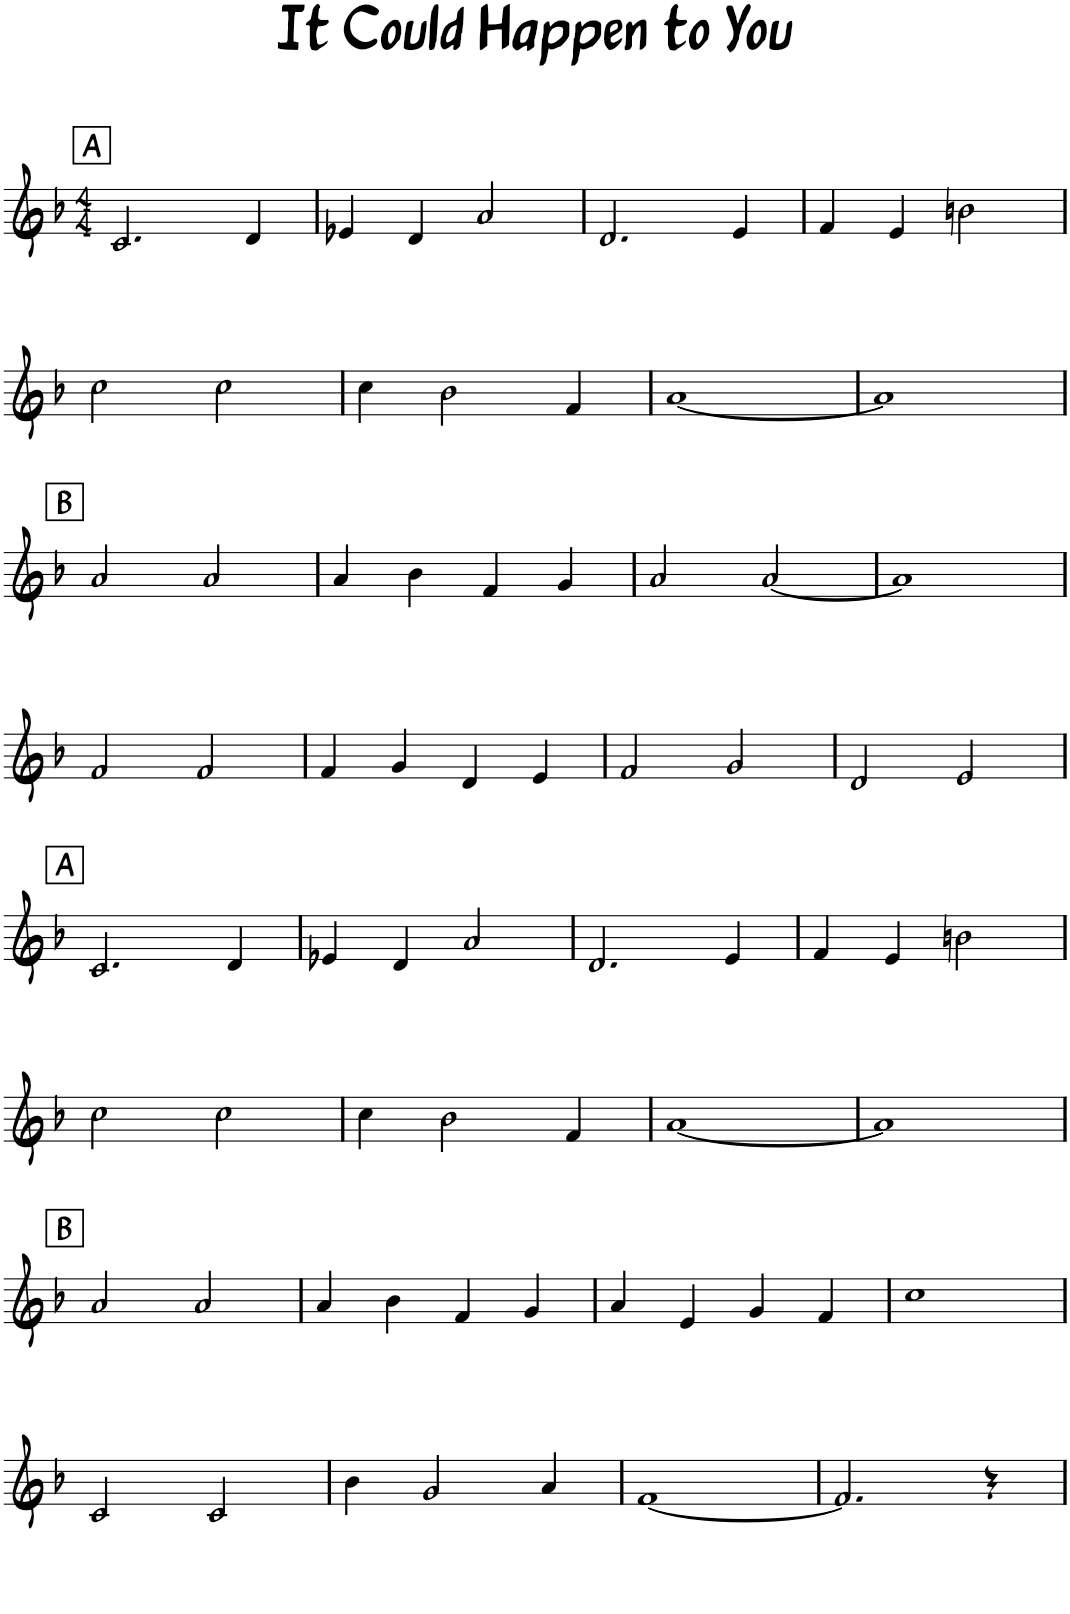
**kern	**kern	**text	**harte	**kern	**text	**harte	**kern
*part4	*part3	*part3	*part3	*part2	*part2	*part2	*part1
*staff4	*staff3	*staff3	*	*staff2	*staff2	*	*staff1
*I"Electric Bass	*I"Electric Bass	*	*	*I"Piano	*	*	*I"Bb Trumpet
*I'El. B.	*I'El. B.	*	*	*I'Pno.	*	*	*I'Bb Tpt.
*stria4	*stria5	*	*	*stria5	*	*	*
*	*clefF4	*	*	*clefG2	*	*	*clefG2
*Trd7c12	*Trd7c12	*	*	*	*	*	*Trd1c2
*k[b-e-a-]	*k[b-e-a-]	*	*	*k[b-e-a-]	*	*	*k[b-]
*M4/4	*M4/4	*	*	*M4/4	*	*	*M4/4
!!LO:REH:place=s1:a:B:rj:fs=14:t=A
=1	=1	=1	=1	=1	=1	=1	=1
2E-	2E-	Hide	Eb:maj	2.B-	Hide	Eb:maj	2.c/
2B-	2B-	.	.	.	.	.	.
.	.	.	.	4c	your	.	4d/
=2	=2	=2	=2	=2	=2	=2	=2
!	!	!	!LO:H:kt=dim7	!	!	!LO:H:kt=dim7	!
2En	2En	heart	E:dim7	4d-X	heart	E:dim7	4e-X/
.	.	.	.	4c	from	.	4d/
2EEn	2EEn	sight,	.	2g	sight,	.	2a/
=3	=3	=3	=3	=3	=3	=3	=3
!	!	!	!LO:H:kt=m7	!	!	!LO:H:kt=m7	!
2FF	2FF	lock	F:min7	2.c	lock	F:min7	2.d/
2C	2C	.	.	.	.	.	.
.	.	.	.	4d	your	.	4e/
=4	=4	=4	=4	=4	=4	=4	=4
!	!	!	!LO:H:kt=dim7	!	!	!LO:H:kt=dim7	!
4.FF#X	4.FF#X	dreams	Gb:dim7	4e-	dreams	Gb:dim7	4f/
.	.	.	.	4d	at	.	4e/
16r	16r	.	.	.	.	.	.
[16F#X	[16F#X	night.	.	.	.	.	.
8.F#]	8.F#]	.	.	2an	night.	.	2bn\
16r	16r	.	.	.	.	.	.
4FF#	4FF#	.	.	.	.	.	.
!!LO:LB:g=z
=5	=5	=5	=5	=5	=5	=5	=5
2G	2G	It	Eb:maj/3	2b-	It	Eb:maj/3	2cc\
2G	2G	could	.	2b-	could	.	2cc\
=6	=6	=6	=6	=6	=6	=6	=6
!	!	!	!LO:H:kt=7	!	!	!LO:H:kt=7	!
2G#X	2G#X	hap-	Ab:7	4b-	hap-	Ab:7	4cc\
.	.	.	.	2a-	-pen	.	2b-\
2E-	2E-	.	.	.	.	.	.
.	.	.	.	4e-	to	.	4f/
=7	=7	=7	=7	=7	=7	=7	=7
!	!	!	!LO:H:kt=7	!	!	!LO:H:kt=7	!
2GG	2GG	you.	G:7	[1g	you.	G:7	[1a
2D	2D	.	.	.	.	.	.
=8	=8	=8	=8	=8	=8	=8	=8
!	!	!	!LO:H:kt=7	!	!	!LO:H:kt=7	!
2c	2c	.	C:7	1g]	.	C:7	1a]
4G	4G	.	.	.	.	.	.
4GG	4GG	.	.	.	.	.	.
!!LO:LB:g=z
!!LO:REH:place=s1:a:B:rj:fs=14:t=B
=9	=9	=9	=9	=9	=9	=9	=9
!	!	!	!LO:H:kt=m7	!	!	!LO:H:kt=m7	!
2FF	2FF	Dont	F:min7	2g	Dont	F:min7	2a/
2C	2C	count	.	2g	count	.	2a/
=10	=10	=10	=10	=10	=10	=10	=10
!	!	!	!LO:H:kt=m	!	!	!LO:H:kt=m	!
4.G#X	4.G#X	stars	Ab:min	4g	stars	Ab:min	4a/
.	.	.	.	4a-	or	.	4b-\
16r	16r	.	.	.	.	.	.
[16E-	[16E-	.	.	.	.	.	.
4E-]	4E-]	you	.	4e-	you	.	4f/
4E-	4E-	might	.	4f	might	.	4g/
=11	=11	=11	=11	=11	=11	=11	=11
2E-	2E-	stum-	Eb:maj	2g	stum-	Eb:maj	2a/
2B-	2B-	-ble,	.	[2g	-ble,	.	[2a/
=12	=12	=12	=12	=12	=12	=12	=12
!	!	!	!LO:H:kt=7	!	!	!LO:H:kt=7	!
8.G'\L	8.G'/L	.	G:7	1g]	.	G:7	1a]
[16GG\Jk	[16GG/Jk	.	.	.	.	.	.
4GG]	4GG]	.	.	.	.	.	.
4BBn	4BBn	.	.	.	.	.	.
4D	4D	.	.	.	.	.	.
!!LO:LB:g=z
=13	=13	=13	=13	=13	=13	=13	=13
!	!	!	!LO:H:kt=m	!	!	!LO:H:kt=m	!
2C	2C	some-	C:min	2e-	some-	C:min	2f/
!	!	!	!LO:H:kt=7	!	!	!LO:H:kt=7	!
2C	2C	-one	Ab:7/3	2e-	-one	Ab:7/3	2f/
=14	=14	=14	=14	=14	=14	=14	=14
!	!	!	!LO:H:kt=7	!	!	!LO:H:kt=7	!
[4.F	[4.F	drops	F:7	4e-	drops	F:7	4f/
.	.	.	.	4f	a	.	4g/
16F\LL]	16F/LL]	.	.	.	.	.	.
[16AAn\JJ	[16AAn/JJ	.	.	.	.	.	.
4AA]	4AA]	.	.	4c	sigh	.	4d/
4C	4C	and	.	4d	and	.	4e/
=15	=15	=15	=15	=15	=15	=15	=15
!	!	!	!LO:H:kt=m7	!	!	!LO:H:kt=m7	!
2FF	2FF	down	F:min7	2e-	down	F:min7	2f/
2C	2C	you	.	2f	you	.	2g/
=16	=16	=16	=16	=16	=16	=16	=16
!	!	!	!LO:H:kt=m6	!	!	!LO:H:kt=m6	!
8.F'\L	8.F'/L	tum-	F:min6	2c	tum-	F:min6	2d/
[16FF\Jk	[16FF/Jk	.	.	.	.	.	.
4FF]	4FF]	.	.	.	.	.	.
!	!	!	!LO:H:kt=9	!	!	!LO:H:kt=9	!
8.EEn\L	8.EEn/L	-ble.	Fb:9	2d	-ble.	Fb:9	2e/
16EE\Jk	16EE/Jk	.	.	.	.	.	.
4BBn	4BBn	.	.	.	.	.	.
!!LO:LB:g=z
!!LO:REH:place=s1:a:B:rj:fs=14:t=A
=17	=17	=17	=17	=17	=17	=17	=17
2E-	2E-	Keep	Eb:maj	2.B-	Keep	Eb:maj	2.c/
2B-	2B-	.	.	.	.	.	.
.	.	.	.	4c	an	.	4d/
=18	=18	=18	=18	=18	=18	=18	=18
!	!	!	!LO:H:kt=dim7	!	!	!LO:H:kt=dim7	!
2En	2En	eye	E:dim7	4d-X	ey	E:dim7	4e-X/
.	.	.	.	4c	on	.	4d/
2EEn	2EEn	spring,	.	2g	spring,	.	2a/
=19	=19	=19	=19	=19	=19	=19	=19
!	!	!	!LO:H:kt=m7	!	!	!LO:H:kt=m7	!
2FF	2FF	run	F:min7	2.c	run	F:min7	2.d/
2C	2C	.	.	.	.	.	.
.	.	.	.	4d	when	.	4e/
=20	=20	=20	=20	=20	=20	=20	=20
!	!	!	!LO:H:kt=dim7	!	!	!LO:H:kt=dim7	!
4.FF#X	4.FF#X	church	Gb:dim7	4e-	church	Gb:dim7	4f/
.	.	.	.	4d	bells	.	4e/
16r	16r	.	.	.	.	.	.
[16F#X	[16F#X	.	.	.	.	.	.
4F#]	4F#]	ring.	.	2an	ring.	.	2bn\
4FF#	4FF#	.	.	.	.	.	.
!!LO:LB:g=z
=21	=21	=21	=21	=21	=21	=21	=21
2G	2G	It	Eb:maj/3	2b-	It	Eb:maj/3	2cc\
4.G	4.G	could	.	2b-	could	.	2cc\
16r	16r	.	.	.	.	.	.
16G	16G	.	.	.	.	.	.
=22	=22	=22	=22	=22	=22	=22	=22
!	!	!	!LO:H:kt=7	!	!	!LO:H:kt=7	!
2G#X	2G#X	hap-	Ab:7	4b-	hap-	Ab:7	4cc\
.	.	.	.	2a-	-pen	.	2b-\
2E-	2E-	.	.	.	.	.	.
.	.	.	.	4e-	to	.	4f/
=23	=23	=23	=23	=23	=23	=23	=23
!	!	!	!LO:H:kt=7	!	!	!LO:H:kt=7	!
2GG	2GG	you.	G:7	[1g	you.	G:7	[1a
2D	2D	.	.	.	.	.	.
=24	=24	=24	=24	=24	=24	=24	=24
!	!	!	!LO:H:kt=7	!	!	!LO:H:kt=7	!
[4.c	[4.c	.	C:7	1g]	.	C:7	1a]
16c\LL]	16c\LL]	.	.	.	.	.	.
16G\JJ	16G\JJ	.	.	.	.	.	.
8r	8r	.	.	.	.	.	.
16r	16r	.	.	.	.	.	.
16G	16G	.	.	.	.	.	.
4GG	4GG	.	.	.	.	.	.
!!LO:LB:g=z
!!LO:REH:place=s1:a:B:rj:fs=14:t=B
=25	=25	=25	=25	=25	=25	=25	=25
!	!	!	!LO:H:kt=m7	!	!	!LO:H:kt=m7	!
2FF	2FF	All	F:min7	2g	All	F:min7	2a/
2C	2C	I	.	2g	I	.	2a/
=26	=26	=26	=26	=26	=26	=26	=26
!	!	!	!LO:H:kt=m	!	!	!LO:H:kt=m	!
4.G#X	4.G#X	did	Ab:min	4g	did	Ab:min	4a/
.	.	.	.	4a-	was	.	4b-\
16r	16r	.	.	.	.	.	.
[16E-	[16E-	was	.	.	.	.	.
4E-]	4E-]	won-	.	4e-	won-	.	4f/
4E-	4E-	-der	.	4f	-der	.	4g/
=27	=27	=27	=27	=27	=27	=27	=27
2BB-	2BB-	how	Eb:maj/5	4g	how	Eb:maj/5	4a/
.	.	.	.	4d	you	.	4e/
!	!	!	!LO:H:kt=7	!	!	!LO:H:kt=7	!
2G#X	2G#X	arm	Ab:7	4f	arm	Ab:7	4g/
.	.	.	.	4e-	would	.	4f/
=28	=28	=28	=28	=28	=28	=28	=28
!	!	!	!LO:H:kt=7	!	!	!LO:H:kt=7	!
8.c'\L	8.c'\L	be	C:7	1b-	be	C:7	1cc
[16C\Jk	[16C\Jk	.	.	.	.	.	.
4C]	4C]	.	.	.	.	.	.
4En	4En	.	.	.	.	.	.
4G	4G	.	.	.	.	.	.
!!LO:LB:g=z
=29	=29	=29	=29	=29	=29	=29	=29
!	!	!	!LO:H:kt=m7	!	!	!LO:H:kt=m7	!
2FF	2FF	and	F:min7	2B-	and	F:min7	2c/
2C	2C	it	.	2B-	it	.	2c/
=30	=30	=30	=30	=30	=30	=30	=30
!	!	!	!LO:H:kt=7	!	!	!LO:H:kt=7	!
2B-	2B-	hap-	Bb:7	4a-	hap-	Bb:7	4b-\
.	.	.	.	2f	-pened	.	2g/
4BB-	4BB-	.	.	.	.	.	.
!	!	!	!LO:H:kt=7	!	!	!LO:H:kt=7	!
4F	4F	to	Bb:7(b9)	4g	to	Bb:7(b9)	4a/
=31	=31	=31	=31	=31	=31	=31	=31
2E-	2E-	me.	Eb:maj	[1e-	me.	Eb:maj	[1f
2B-	2B-	.	.	.	.	.	.
=32	=32	=32	=32	=32	=32	=32	=32
!	!	!	!LO:H:kt=m7	!	!	!LO:H:kt=m7	!
8.F'\L	8.F'/L	.	F:min7	2.e-]	.	F:min7	2.f/]
[16FF\Jk	[16FF/Jk	.	.	.	.	.	.
4FF]	4FF]	.	.	.	.	.	.
8.BB-\L	8.BB-/L	.	.	.	.	.	.
16BB-\Jk	16BB-/Jk	.	.	.	.	.	.
!	!	!	!LO:H:kt=7	!	!	!LO:H:kt=7	!
4F	4F	.	Bb:7	4r	.	Bb:7	4r
=	=	=	=	=	=	=	=
*-	*-	*-	*-	*-	*-	*-	*-
